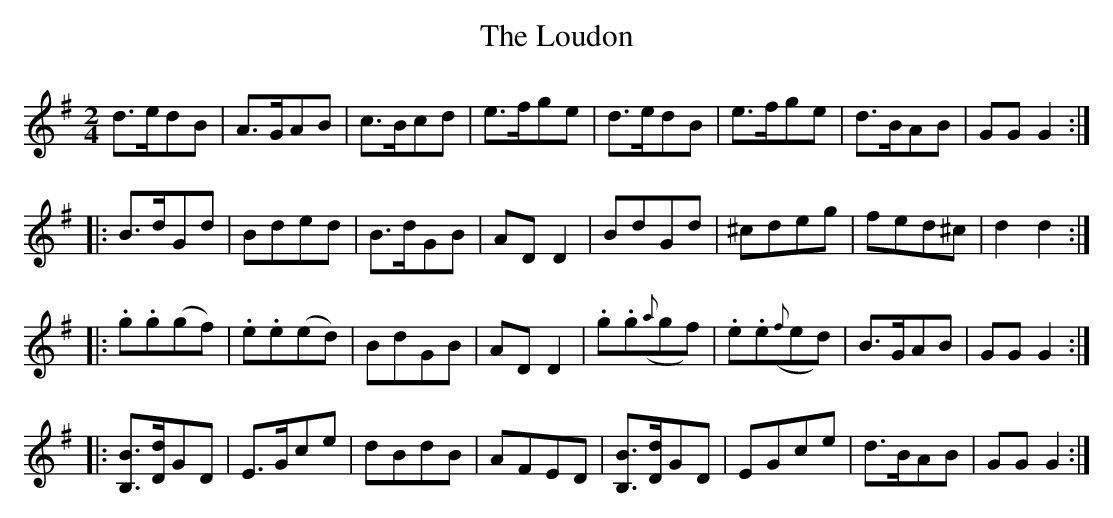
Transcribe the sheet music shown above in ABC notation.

X:1
T:Loudon, The
M:2/4
L:1/8
K:G
d>edB| A>GAB| c>Bcd| e>fge| d>edB| e>fge| d>BAB| GGG2::
B>dGd| Bded| B>dGB| ADD2| BdGd| ^cdeg| fed^c| d2d2::
.g.g(gf)| .e.e(ed)| BdGB| ADD2|\
.g.g({a}gf)| .e.e({f}ed)| B>GAB| GGG2::
[B3/2B,3/2][d/D/]GD| E>Gce| dBdB| AFED|\
[B3/2B,3/2][d/D/]GD| EGce | d>BAB| GGG2:|
